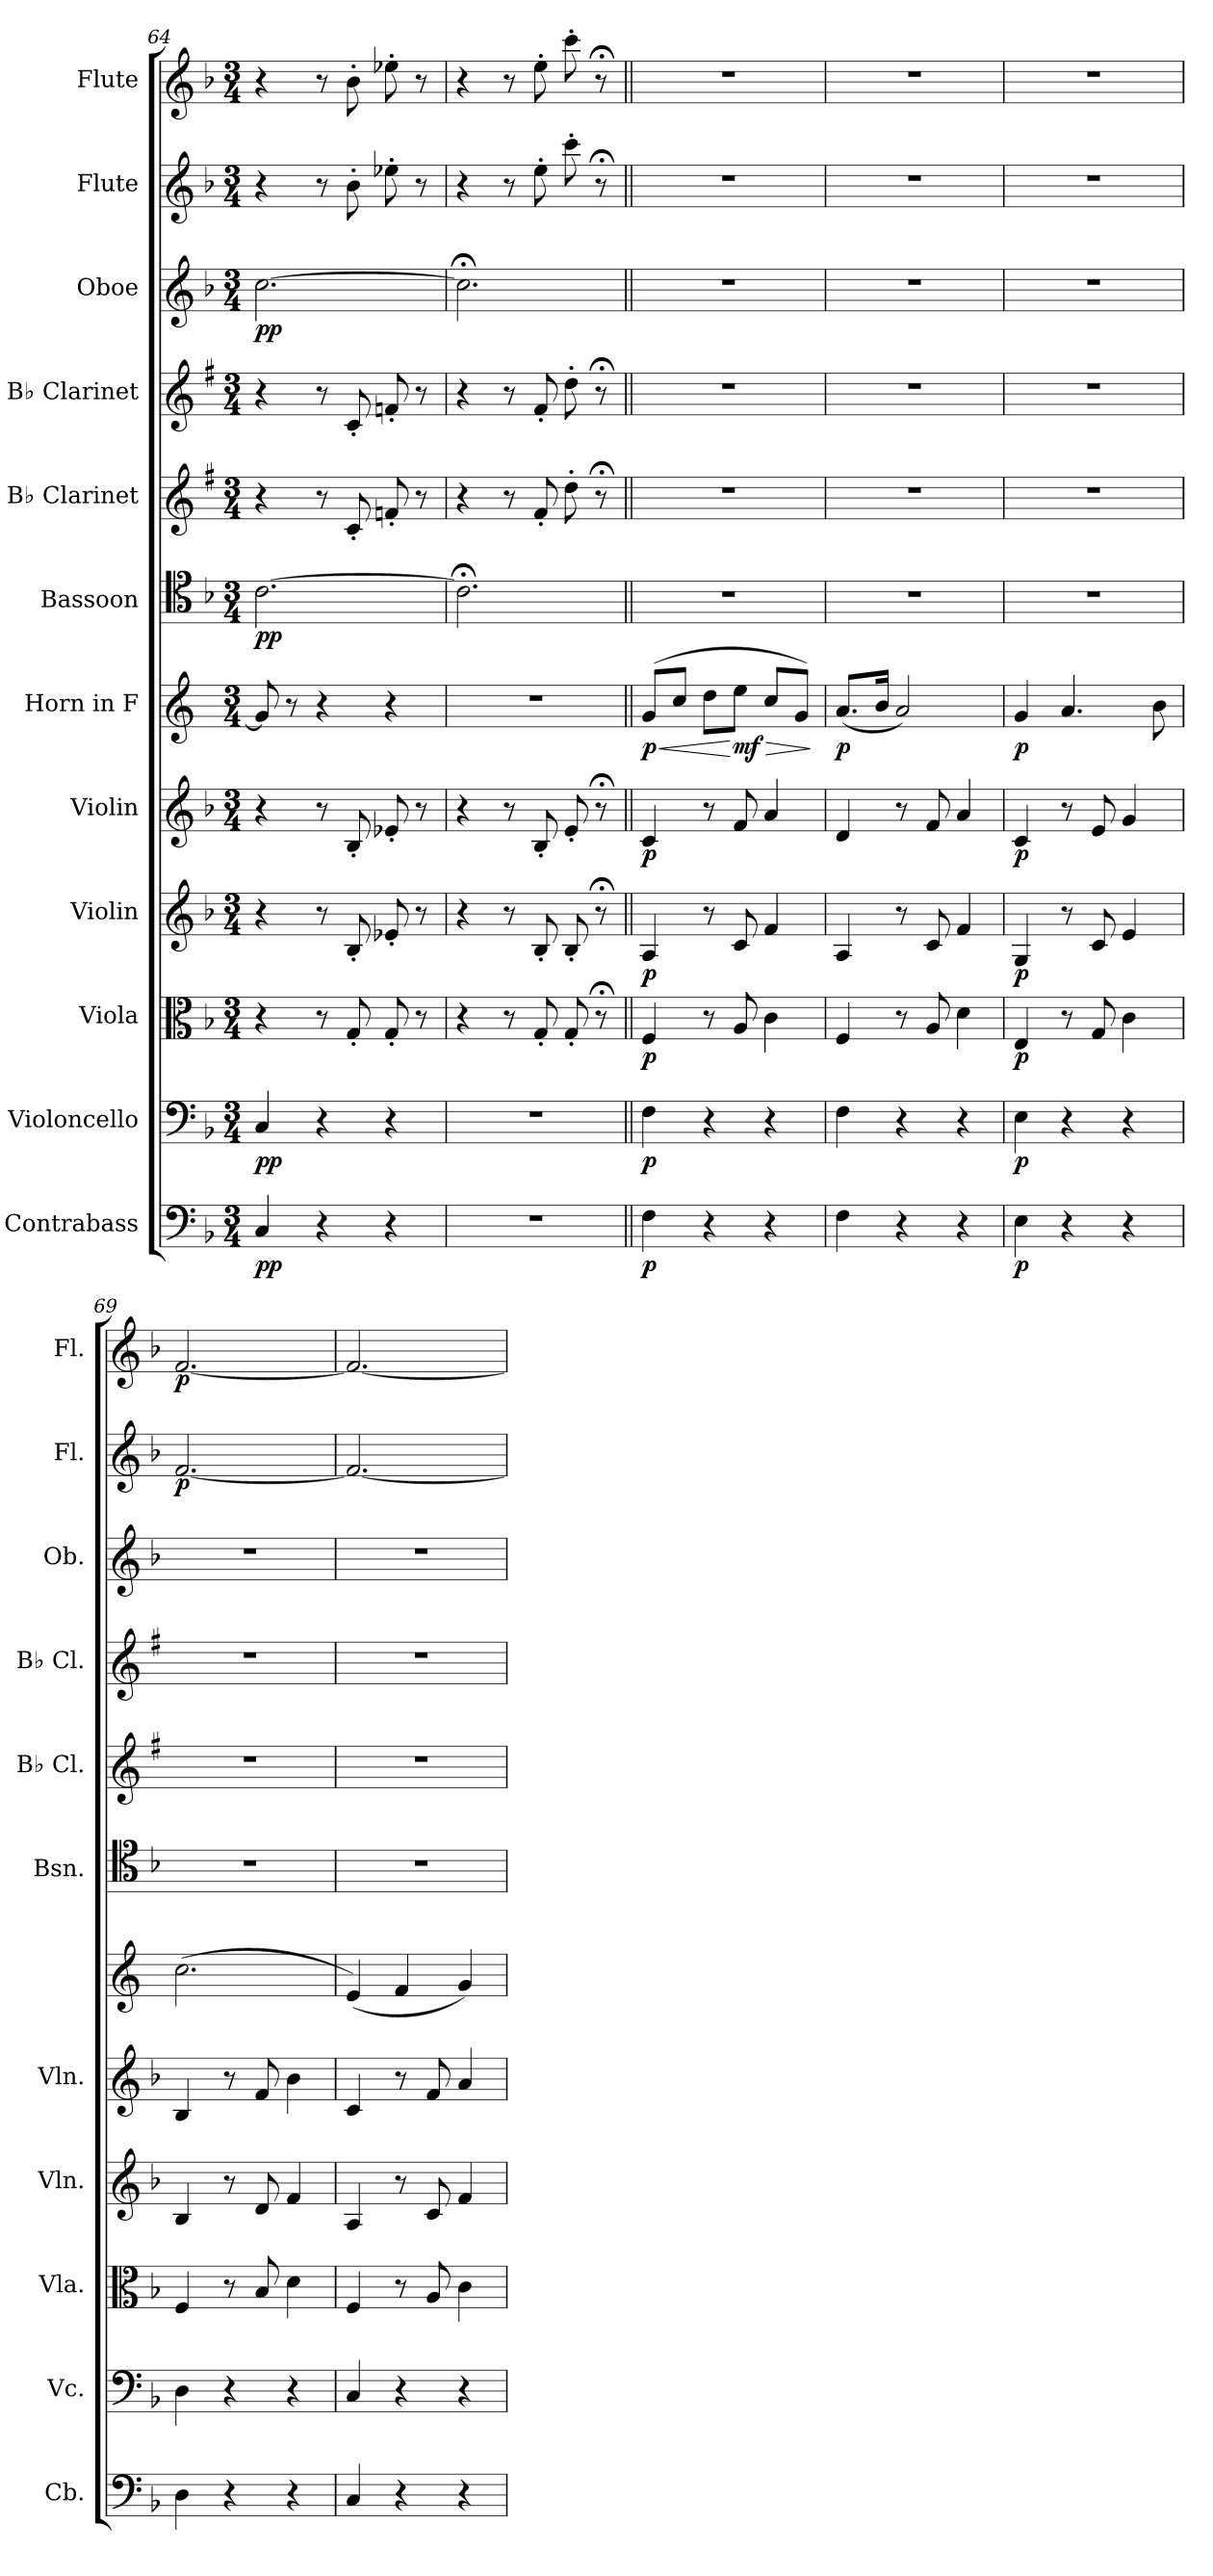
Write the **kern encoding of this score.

**kern	**dynam	**kern	**dynam	**kern	**dynam	**kern	**dynam	**kern	**dynam	**kern	**dynam	**kern	**dynam	**kern	**kern	**kern	**dynam	**kern	**dynam	**kern	**dynam
*part12	*part12	*part11	*part11	*part10	*part10	*part9	*part9	*part8	*part8	*part7	*part7	*part6	*part6	*part5	*part4	*part3	*part3	*part2	*part2	*part1	*part1
*staff12	*staff12	*staff11	*staff11	*staff10	*staff10	*staff9	*staff9	*staff8	*staff8	*staff7	*staff7	*staff6	*staff6	*staff5	*staff4	*staff3	*staff3	*staff2	*staff2	*staff1	*staff1
*I"Contrabass	*	*I"Violoncello	*	*I"Viola	*	*I"Violin	*	*I"Violin	*	*I"Horn in F	*	*I"Bassoon	*	*I"B♭ Clarinet	*I"B♭ Clarinet	*I"Oboe	*	*I"Flute	*	*I"Flute	*
*I'Cb.	*	*I'Vc.	*	*I'Vla.	*	*I'Vln.	*	*I'Vln.	*	*	*	*I'Bsn.	*	*I'B♭ Cl.	*I'B♭ Cl.	*I'Ob.	*	*I'Fl.	*	*I'Fl.	*
*clefF4	*	*clefF4	*	*clefC3	*	*clefG2	*	*clefG2	*	*clefG2	*	*clefC4	*	*clefG2	*clefG2	*clefG2	*	*clefG2	*	*clefG2	*
*ITrd7c12	*	*	*	*	*	*	*	*	*	*ITrd4c7	*	*	*	*ITrd1c2	*ITrd1c2	*	*	*	*	*	*
*k[b-]	*	*k[b-]	*	*k[b-]	*	*k[b-]	*	*k[b-]	*	*k[b-]	*	*k[b-]	*	*k[b-]	*k[b-]	*k[b-]	*	*k[b-]	*	*k[b-]	*
*M3/4	*	*M3/4	*	*M3/4	*	*M3/4	*	*M3/4	*	*M3/4	*	*M3/4	*	*M3/4	*M3/4	*M3/4	*	*M3/4	*	*M3/4	*
=64	=64	=64	=64	=64	=64	=64	=64	=64	=64	=64	=64	=64	=64	=64	=64	=64	=64	=64	=64	=64	=64
!	!LO:DY:b	!	!LO:DY:b	!	!	!	!	!	!	!	!	!	!LO:DY:b	!	!	!	!LO:DY:b	!	!	!	!
4CC/	pp	4C/	pp	4r	.	4r	.	4r	.	8c/]	.	[2.c\	pp	4r	4r	[2.cc\	pp	4r	.	4r	.
.	.	.	.	.	.	.	.	.	.	8r	.	.	.	.	.	.	.	.	.	.	.
4r	.	4r	.	8r	.	8r	.	8r	.	4r	.	.	.	8r	8r	.	.	8r	.	8r	.
.	.	.	.	8G'/	.	8B-'/	.	8B-'/	.	.	.	.	.	8B-'/	8B-'/	.	.	8b-'\	.	8b-'\	.
4r	.	4r	.	8G'/	.	8e-X'/	.	8e-X'/	.	4r	.	.	.	8e-X'/	8e-X'/	.	.	8ee-X'\	.	8ee-X'\	.
.	.	.	.	8r	.	8r	.	8r	.	.	.	.	.	8r	8r	.	.	8r	.	8r	.
=65	=65	=65	=65	=65	=65	=65	=65	=65	=65	=65	=65	=65	=65	=65	=65	=65	=65	=65	=65	=65	=65
2.r	.	2.r	.	4r	.	4r	.	4r	.	2.r	.	2.c;<\]	.	4r	4r	2.cc;<\]	.	4r	.	4r	.
.	.	.	.	8r	.	8r	.	8r	.	.	.	.	.	8r	8r	.	.	8r	.	8r	.
.	.	.	.	8G'/	.	8B-'/	.	8B-'/	.	.	.	.	.	8e'/	8e'/	.	.	8ee'\	.	8ee'\	.
.	.	.	.	8G'/	.	8B-'/	.	8e'/	.	.	.	.	.	8cc'\	8cc'\	.	.	8ccc'\	.	8ccc'\	.
.	.	.	.	8r;<	.	8r;<	.	8r;<	.	.	.	.	.	8r;<	8r;<	.	.	8r;<	.	8r;<	.
=66||	=66||	=66||	=66||	=66||	=66||	=66||	=66||	=66||	=66||	=66||	=66||	=66||	=66||	=66||	=66||	=66||	=66||	=66||	=66||	=66||	=66||
*	*	*	*	*	*	*	*	*	*	*	*	*	*	*	*	*	*	*	*	*MM64	*
!	!LO:DY:b	!	!LO:DY:b	!	!LO:DY:b	!	!LO:DY:b	!	!LO:DY:b	!	!LO:HP:b	!	!	!	!	!	!	!	!	!	!
!	!	!	!	!	!	!	!	!	!	!	!LO:DY:n=1:b	!	!	!	!	!	!	!	!	!	!
4FF\	p	4F\	p	4F/	p	4A/	p	4c/	p	(>8c/L	< p	2.r	.	2.r	2.r	2.r	.	2.r	.	2.r	.
.	.	.	.	.	.	.	.	.	.	8f/J	.	.	.	.	.	.	.	.	.	.	.
4r	.	4r	.	8r	.	8r	.	8r	.	8g\L	.	.	.	.	.	.	.	.	.	.	.
!	!	!	!	!	!	!	!	!	!	!	!LO:HP:n=1:b	!	!	!	!	!	!	!	!	!	!
!	!	!	!	!	!	!	!	!	!	!	!LO:DY:n=2:b	!	!	!	!	!	!	!	!	!	!
.	.	.	.	8A/	.	8c/	.	8f/	.	8a\J	[ > mf	.	.	.	.	.	.	.	.	.	.
4r	.	4r	.	4c\	.	4f/	.	4a/	.	8f/L	.	.	.	.	.	.	.	.	.	.	.
.	.	.	.	.	.	.	.	.	.	8c/J)	.	.	.	.	.	.	.	.	.	.	.
.	.	.	.	.	.	.	.	.	.	.	]	.	.	.	.	.	.	.	.	.	.
=67	=67	=67	=67	=67	=67	=67	=67	=67	=67	=67	=67	=67	=67	=67	=67	=67	=67	=67	=67	=67	=67
!	!	!	!	!	!	!	!	!	!	!	!LO:DY:b	!	!	!	!	!	!	!	!	!	!
4FF\	.	4F\	.	4F/	.	4A/	.	4d/	.	(<8.d/L	p	2.r	.	2.r	2.r	2.r	.	2.r	.	2.r	.
.	.	.	.	.	.	.	.	.	.	16e/Jk	.	.	.	.	.	.	.	.	.	.	.
4r	.	4r	.	8r	.	8r	.	8r	.	2d/)	.	.	.	.	.	.	.	.	.	.	.
.	.	.	.	8A/	.	8c/	.	8f/	.	.	.	.	.	.	.	.	.	.	.	.	.
4r	.	4r	.	4d\	.	4f/	.	4a/	.	.	.	.	.	.	.	.	.	.	.	.	.
!!LO:PB:g=z
=68	=68	=68	=68	=68	=68	=68	=68	=68	=68	=68	=68	=68	=68	=68	=68	=68	=68	=68	=68	=68	=68
*	*	*	*	*	*	*	*	*	*	*	*	*	*	*	*	*	*	*	*	*MM80	*
!	!LO:DY:b	!	!LO:DY:b	!	!LO:DY:b	!	!LO:DY:b	!	!LO:DY:b	!	!LO:DY:b	!	!	!	!	!	!	!	!	!	!
4EE\	p	4E\	p	4E/	p	4G/	p	4c/	p	4c/	p	2.r	.	2.r	2.r	2.r	.	2.r	.	2.r	.
4r	.	4r	.	8r	.	8r	.	8r	.	4.d/	.	.	.	.	.	.	.	.	.	.	.
.	.	.	.	8G/	.	8c/	.	8e/	.	.	.	.	.	.	.	.	.	.	.	.	.
4r	.	4r	.	4c\	.	4e/	.	4g/	.	.	.	.	.	.	.	.	.	.	.	.	.
.	.	.	.	.	.	.	.	.	.	8e\	.	.	.	.	.	.	.	.	.	.	.
=69	=69	=69	=69	=69	=69	=69	=69	=69	=69	=69	=69	=69	=69	=69	=69	=69	=69	=69	=69	=69	=69
!	!	!	!	!	!	!	!	!	!	!	!	!	!	!	!	!	!	!	!LO:DY:b	!	!LO:DY:b
4DD\	.	4D\	.	4F/	.	4B-/	.	4B-/	.	(>2.f\	.	2.r	.	2.r	2.r	2.r	.	[2.f/	p	[2.f/	p
4r	.	4r	.	8r	.	8r	.	8r	.	.	.	.	.	.	.	.	.	.	.	.	.
.	.	.	.	8B-/	.	8d/	.	8f/	.	.	.	.	.	.	.	.	.	.	.	.	.
4r	.	4r	.	4d\	.	4f/	.	4b-\	.	.	.	.	.	.	.	.	.	.	.	.	.
=70	=70	=70	=70	=70	=70	=70	=70	=70	=70	=70	=70	=70	=70	=70	=70	=70	=70	=70	=70	=70	=70
4CC/	.	4C/	.	4F/	.	4A/	.	4c/	.	(<4A/)	.	2.r	.	2.r	2.r	2.r	.	2.f/_	.	2.f/_	.
4r	.	4r	.	8r	.	8r	.	8r	.	4B-/	.	.	.	.	.	.	.	.	.	.	.
.	.	.	.	8A/	.	8c/	.	8f/	.	.	.	.	.	.	.	.	.	.	.	.	.
4r	.	4r	.	4c\	.	4f/	.	4a/	.	4c/)	.	.	.	.	.	.	.	.	.	.	.
=	=	=	=	=	=	=	=	=	=	=	=	=	=	=	=	=	=	=	=	=	=
*-	*-	*-	*-	*-	*-	*-	*-	*-	*-	*-	*-	*-	*-	*-	*-	*-	*-	*-	*-	*-	*-
